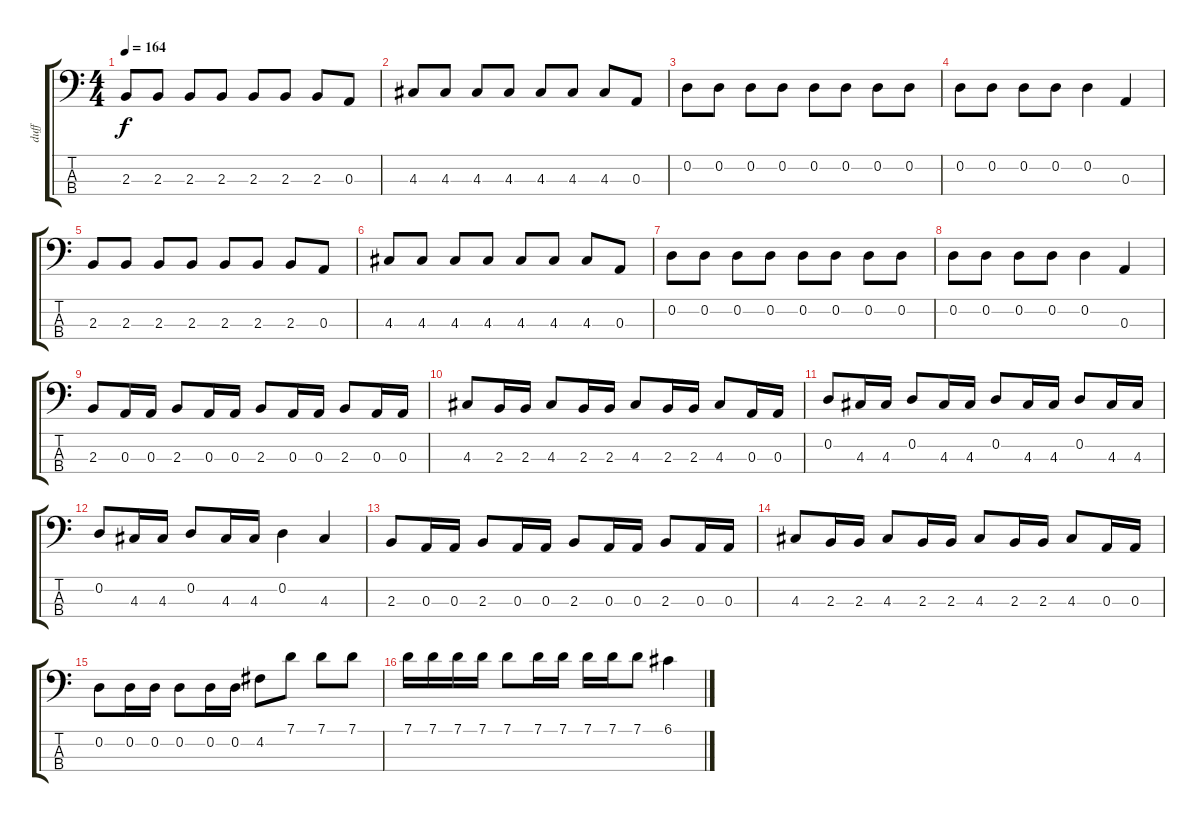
\track ("duff" "duff") {instrument slapbass1}
\staff {score tabs}
\tuning (G2 D2 A1 E1) {hide}
\ts (4 4)
\tempo 164
\clef f4
\ks c
2.3.8{dy f} 2.3.8 2.3.8 2.3.8 2.3.8 2.3.8 2.3.8 0.3.8 |
4.3.8 4.3.8 4.3.8 4.3.8 4.3.8 4.3.8 4.3.8 0.3.8 |
0.2.8 0.2.8 0.2.8 0.2.8 0.2.8 0.2.8 0.2.8 0.2.8 |
0.2.8 0.2.8 0.2.8 0.2.8 0.2.4 0.3.4 |
2.3.8 2.3.8 2.3.8 2.3.8 2.3.8 2.3.8 2.3.8 0.3.8 |
4.3.8 4.3.8 4.3.8 4.3.8 4.3.8 4.3.8 4.3.8 0.3.8 |
0.2.8 0.2.8 0.2.8 0.2.8 0.2.8 0.2.8 0.2.8 0.2.8 |
0.2.8 0.2.8 0.2.8 0.2.8 0.2.4 0.3.4 |
2.3.8 0.3.16 0.3.16 2.3.8 0.3.16 0.3.16 2.3.8 0.3.16 0.3.16 2.3.8 0.3.16 0.3.16 |
4.3.8 2.3.16 2.3.16 4.3.8 2.3.16 2.3.16 4.3.8 2.3.16 2.3.16 4.3.8 0.3.16 0.3.16 |
0.2.8 4.3.16 4.3.16 0.2.8 4.3.16 4.3.16 0.2.8 4.3.16 4.3.16 0.2.8 4.3.16 4.3.16 |
0.2.8 4.3.16 4.3.16 0.2.8 4.3.16 4.3.16 0.2.4 4.3.4 |
2.3.8 0.3.16 0.3.16 2.3.8 0.3.16 0.3.16 2.3.8 0.3.16 0.3.16 2.3.8 0.3.16 0.3.16 |
4.3.8 2.3.16 2.3.16 4.3.8 2.3.16 2.3.16 4.3.8 2.3.16 2.3.16 4.3.8 0.3.16 0.3.16 |
0.2.8 0.2.16 0.2.16 0.2.8 0.2.16 0.2.16 4.2.8 7.1.8 7.1.8 7.1.8 |
7.1.16 7.1.16 7.1.16 7.1.16 7.1.8 7.1.16 7.1.16 7.1.16 7.1.16 7.1.8 6.1.4
